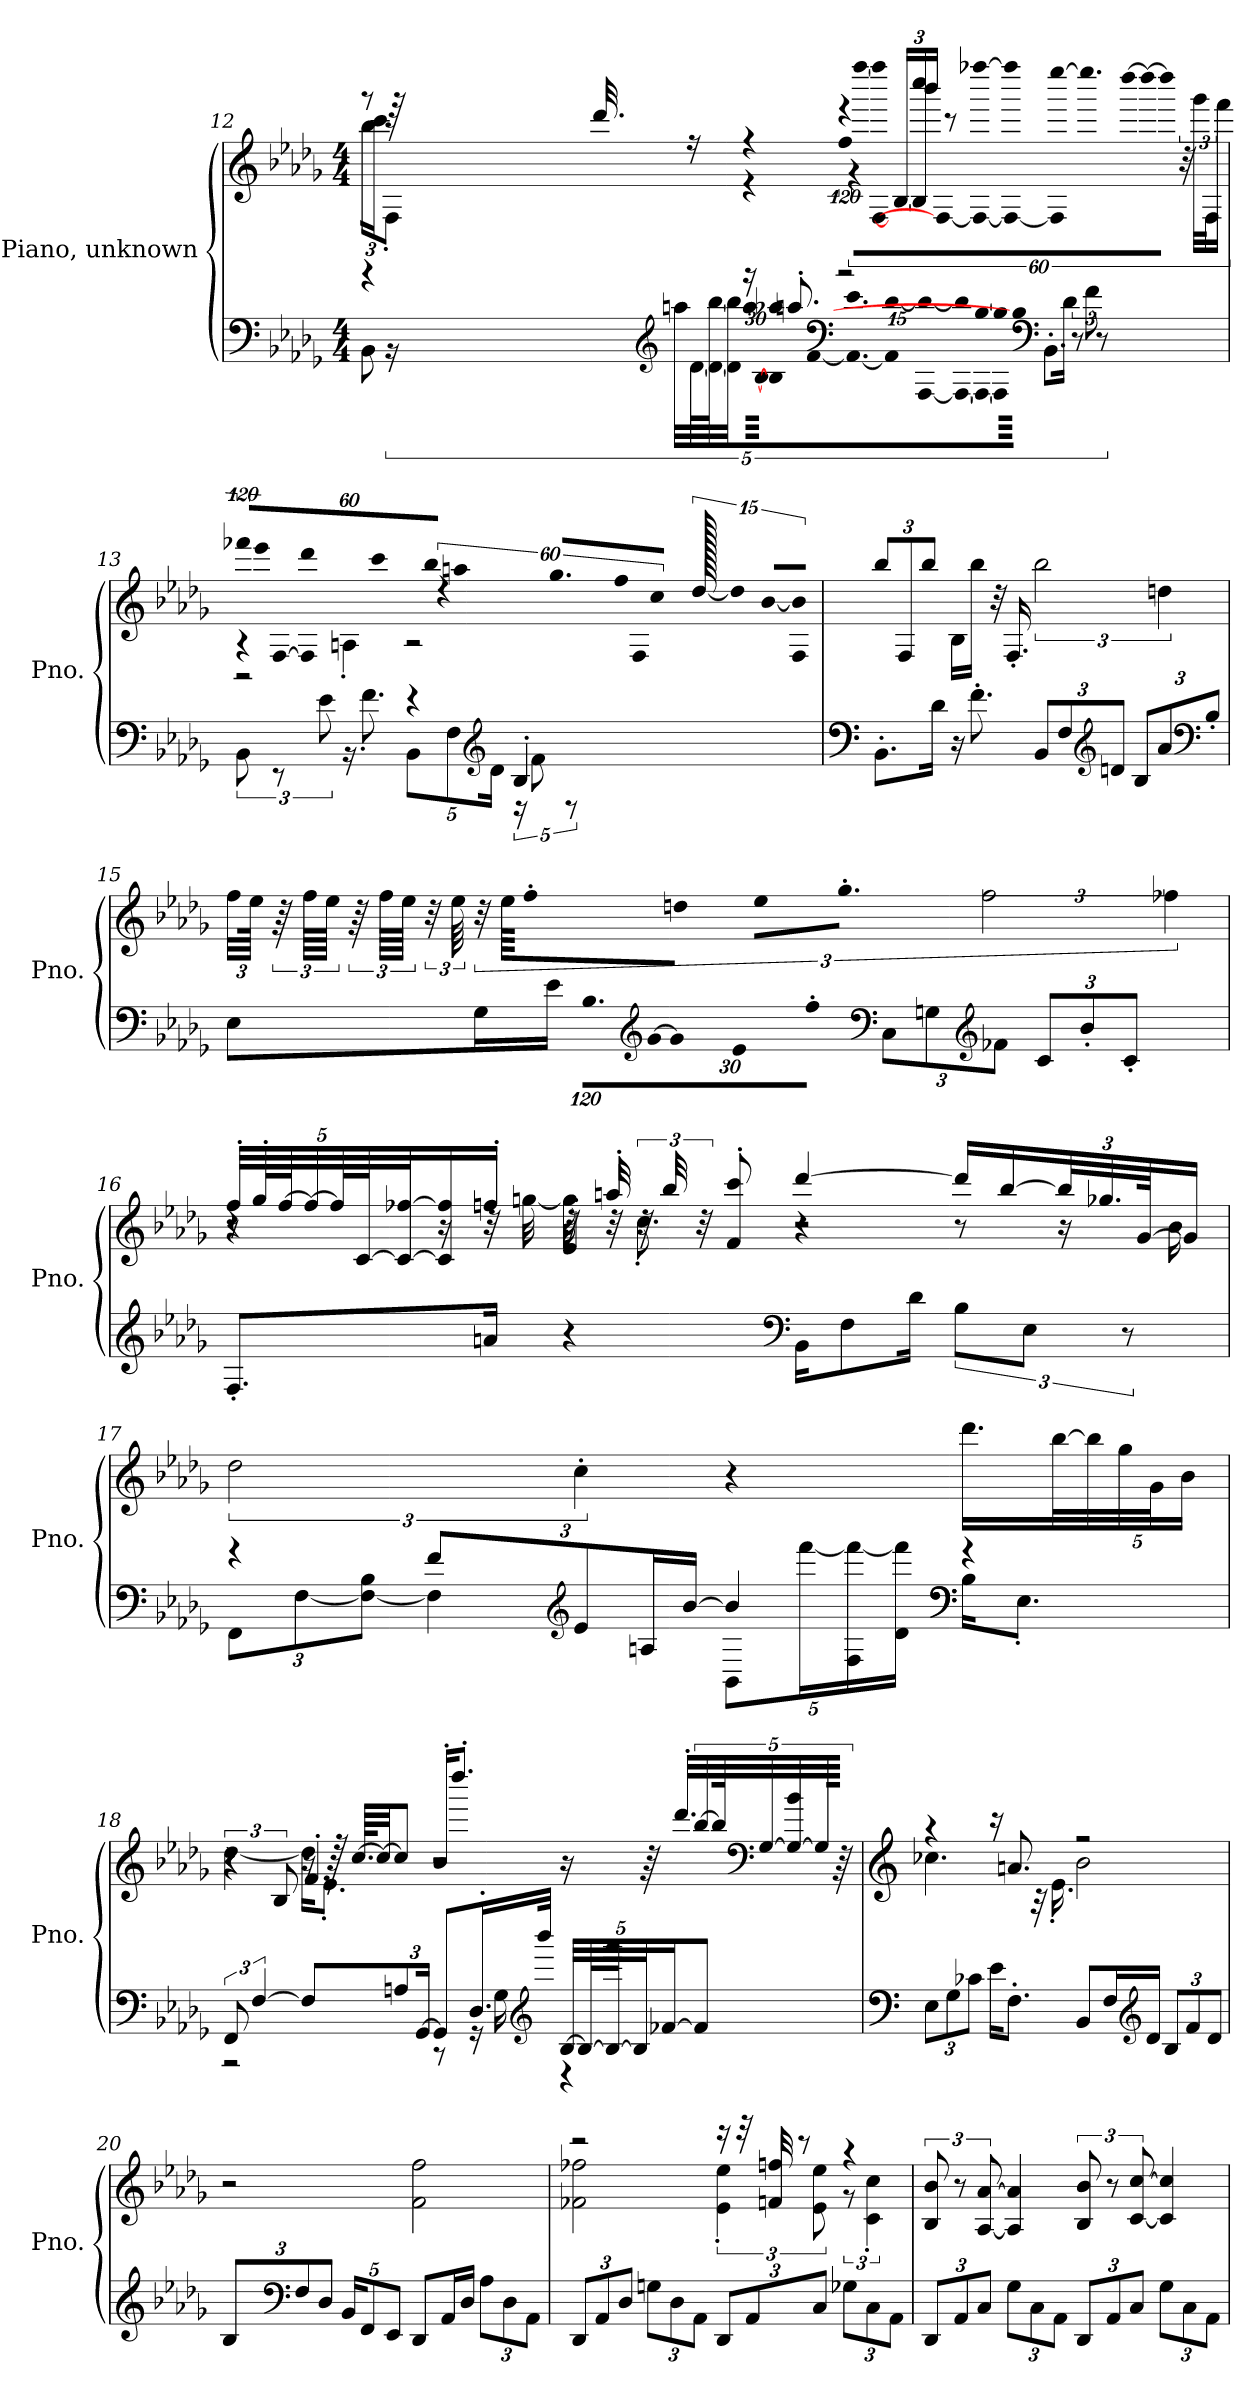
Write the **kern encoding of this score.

**kern	**kern
*part1	*part1
*staff2	*staff1
*I"Piano, unknown	*
*I'Pno.	*
!!LO:PB:g=z
*clefF4	*clefG2
*k[b-e-a-d-g-]	*k[b-e-a-d-g-]
*M4/4	*M4/4
=12	=12
*^	*^
*	*	*	*Xbrackettup
4r	8BB-\	8r	12bb-\L
.	.	.	24ccc\K
.	20r	64r	8F'\J
.	.	32.ddd-/	.
*clefG2	*	*	*
.	40aan\LLL	.	.
.	.	16r	.
.	[80d-\L	.	.
.	80d-\_ [80bb-\J	.	.
.	40d-\] 40bb-\]	.	.
*	*Xbrackettup	*	*
!	!LO:N:vis=64	!	!
16r	960%17aa\L	4r	4r
!	!LO:N:vis=64	!	!
.	[960%17B-\J	.	.
.	1920ryy	.	.
!	!LO:N:vis=32	!	!
.	640%23B-\] 640%23aa-X\	.	.
8.aan'/	.	.	.
!	!LO:N:vis=64	!	!
.	[960%17f\K	.	.
!	!LO:N:vis=32.	!	!
.	1920%103f\_ 1920%103ccc\	.	.
!	!LO:N:vis=64	!	!
.	960%17f\] [960%17bb-\L	.	.
!	!LO:N:vis=64	!	!
.	[960%17F\ 960%17bb-\_	.	.
!	!LO:N:vis=64	!	!
.	960%17F\_ 960%17bb-\]	.	.
!	!LO:N:vis=64	!	!
.	960%17F\_ [960%17gg-\	.	.
!	!LO:N:vis=64	!	!
.	960%17F\] 960%17gg-\_	.	.
.	1920ryy	.	.
!	!LO:N:vis=64	!	!
.	960%17gg-\JJJJ]	.	.
*clefF4	*	*	*
*	*	*	*brackettup
!	!	!	!LO:N:vis=16
2r	8.BB-'\L	4r	1920%107ff\
!	!	!	!LO:N:vis=32
.	.	.	1920%53r
!	!	!	!LO:N:vis=32
.	.	.	[1920%53ffff\LLL
!	!	!	!LO:N:vis=32
.	.	.	[1920%53F\ 1920%53ffff\]
.	.	.	1920ryy
!	!	!	!LO:N:vis=64
.	.	.	640%9F\L_
!	!	!	!LO:N:vis=64
.	.	.	640%9F\_ [640%9ffff-X\
!	!	!	!LO:N:vis=64
.	.	.	640%9F\_ 640%9ffff-\]
!	!	!	!LO:N:vis=64
.	.	.	640%9F\] [640%9eeee-\J
.	16d-\Jk	.	.
.	.	.	36.eeee-\]
.	.	.	[960%13dddd-\JJK
*	*brackettup	*Xbrackettup	*
.	12r	[24B-/LL	.
.	.	.	1920dddd-\_
.	.	.	8dddd-\J]
.	.	24B-/] 24cccc/	.
.	12f\	24bbb-/JJ	.
.	.	8r	.
*	*	*	*brackettup
.	.	.	48r
.	.	.	48ggg-\KLL
.	12r	.	.
.	.	.	24F\
.	.	.	24fff\JJ
960ryy	960ryy	960ryy	.
!!LO:LB:g=z	!!
=13	=13	=13	=13
!	!	!LO:N:vis=16	!
2r	12BB-\	1920%107fff-X/LL	4r
!	!	!LO:N:vis=32	!
.	.	1920%53eee-/L	.
!	!	!LO:N:vis=32	!
.	12r	[1920%53F/J	.
!	!	!LO:N:vis=16	!
.	.	1920%107F/] 1920%107ddd-/	.
!	!	!LO:N:vis=16	!
.	12e-\	1920%107ccc/	.
!	!	!LO:N:vis=32	!
.	.	1920%53bb-/JJk	.
!	!	!LO:N:vis=32	!
.	16r	1920%53r	4An'\
!	!	!LO:N:vis=32	!
.	.	1920%53aan/	.
.	.	1920ryy	.
.	.	18.gg-/LL	.
.	8.f'\	.	.
!	!	!LO:N:vis=32	!
.	.	1920%53ff/L	.
!	!	!LO:N:vis=32	!
.	.	1920%53F/J	.
!	!	!LO:N:vis=16	!
.	.	1920%107cc/JJ	.
4r	10BB-\L	[1920dd-/	2r
.	.	384%115dd-/]	.
.	10F\	.	.
*clefG2	*	*	*
.	20d-\Jk	.	.
4B-'/	20r	.	.
.	10f\	[10b-/L	.
.	10r	10F/ 10b-/]J	.
*v	*v	*	*
*	*v	*v
!!LO:LB:g=z
=14	=14
*clefF4	*
*	*Xbrackettup
8.BB-'\L	12bb-/L
.	12F/
.	12bb-/J
16d-\Jk	.
16r	16B-\LL
8.f'\	16bb-\JJ
.	32r
.	16.F'/
*Xbrackettup	*brackettup
12BB-/L	3bb-\
12F/	.
*clefG2	*
12dn/J	.
12B-/L	.
12a-/	6ddn\
*clefF4	*
12B-'/J	.
!!LO:LB:g=z
=15	=15
*	*Xbrackettup
8E-\L	48ff\LLL
.	96ee-\JJJk
*	*brackettup
.	96r
.	96ff\LLLL
.	96ee-\JJJJ
.	96r
.	96ff\LLLL
.	96ee-\JJJJ
.	48r
.	96ee-\
16G-\L	48r
.	96ee-\KLLL
.	32ff'\J
16e-\JJ	16ddn\JJ
!LO:N:vis=32.	!
1920%103B-\LLL	16ee-\KL
*clefG2	*
!LO:N:vis=64	!
[960%17g-\JK	.
.	8.gg-'\J
!LO:N:vis=16	!
1920%137g-\]	.
!LO:N:vis=16	!
1920%137e-\	.
!LO:N:vis=32	!
640%23ff'\JJk	.
*clefF4	*
12C\L	3ff\
12Gn\	.
*clefG2	*
12f-X\J	.
12c/L	.
12b-'/	6ff-X\
12c'/J	.
!!LO:LB:g=z
=16	=16
*	*Xbrackettup
*	*^
*	*	*^
8.F'/L	40ff'/LLL	8r	4r
.	80gg-'/L	.	.
.	[80ff/J	.	.
.	40ff/_	.	.
.	80ff/L]	.	.
.	[80c/J	.	.
.	40c/_ [40ff-X/J	.	.
.	16c/] 16ff-/]	16r	.
16an/Jk	16ffn'/JJ	32r	.
.	.	[32ggn\	.
4r	32r	32gg\]	4e-'/
.	32aan'/	32r	.
*	*brackettup	*	*
.	48r	8.cc'\	.
.	48bb-/	.	.
.	48r	.	.
.	8f/' 8ccc/'	.	.
*clefF4	*	*	*
16BB-\KL	[4ddd-/	4r	2r
8F\	.	.	.
16d-\Jk	.	.	.
*brackettup	*	*	*
12B-\L	16ddd-/LL]	8r	.
.	[16bb-/	.	.
12E-\J	.	.	.
*	*Xbrackettup	*	*
.	48bb-/L]	16r	.
.	48.gg-X/	.	.
12r	.	.	.
.	[96g-/JK	.	.
.	16g-/JJ]	16b-\	.
*	*v	*v	*v
!!LO:LB:g=z
=17	=17
*^	*
*	*Xbrackettup	*brackettup
4r	12FF\L	3dd-\
.	[12F\	.
.	12F\_ 12B-\J	.
12f/L	4F\]	.
*clefG2	*	*
12e-/	.	6cc'\
24An/L	.	.
[24b-/JJ	.	.
4b-/]	10BB-\L	4r
.	[20fff\L	.
.	20F\ 20fff\_	.
.	20d-\ 20fff\]JJ	.
*clefF4	*	*
4r	16B-\KL	16.ddd-\LL
.	8.E-'\J	.
.	.	[32bb-\L
*	*	*Xbrackettup
.	.	40bb-\]
.	.	40gg-\
.	.	40g-\J
.	.	20b-\JJ
!!LO:PB:g=z
=18	=18	=18
*brackettup	*	*brackettup
*	*	*^
*	*	*	*^
12FF/	2r	6r	[4dd-\	4r
[6F/	.	.	.	.
.	.	12B-/	.	.
8F/L]	.	16r	16dd-\KL]	4f'/
.	.	128r	8.e-'\J	.
.	.	[64.cc/KLLL	.	.
.	.	32cc/JJ_	.	.
*Xbrackettup	*	*	*	*
12An/	.	8cc/J]	.	.
[24GG-/Jk	.	.	.	.
8GG-/L]	8r	16b-'/KL	2r	2r
.	.	8.dddd-'/J	.	.
16.D-'/L	16r	.	.	.
.	16G-\	.	.	.
*clefG2	*	*	*	*
32bbb-/JJk	.	.	.	.
[40B-/LLL	4r	16r	.	.
80B-/L_	.	.	.	.
80B-/_ 80ggg-/J	.	.	.	.
40B-/J]	.	.	.	.
.	.	64r	.	.
[20f-X/J	.	.	.	.
.	.	32.ddd-'/LLL	.	.
8f-/J]	.	[40bb-/	.	.
.	.	80bb-/K]	.	.
*	*	*clefF4	*	*
.	.	[40G-/	.	.
.	.	40G-/_ 40b-/	.	.
.	.	40G-/JJJ]	.	.
.	.	80r	.	.
*v	*v	*	*	*
*	*v	*v	*v
!!LO:LB:g=z
=19	=19
*clefF4	*clefG2
*	*^
12E-\L	4r	4.cc-X\
12G-\	.	.
12c-X\J	.	.
16e-\KL	16r	.
8.F'\J	8.an/	.
.	.	32r
.	.	16.e-'\
8BB-/L	2r	2b-\
16F/L	.	.
*clefG2	*	*
16d-/JJ	.	.
12B-/L	.	.
12f/	.	.
12d-/J	.	.
*	*v	*v
=20	=20
12B-/L	2r
*clefF4	*
12F/	.
12D-/J	.
20BB-/KL	.
10FF/	.
10EE-/J	.
8DD-/L	2f\ 2ff\
16AA-/L	.
16D-/JJ	.
12A-\L	.
12D-\	.
12AA-\J	.
!!LO:LB:g=z
=21	=21
*	*^
12DD-/L	2r	2f-X\ 2ff-X\
12AA-/	.	.
12D-/J	.	.
12Gn\L	.	.
12D-\	.	.
12AA-\J	.	.
12DD-/L	16r	6e-\' 6ee-\'
.	32r	.
12AA-/	.	.
.	32fn/ 32ffn/	.
.	8r	.
12C/J	.	12e-\ 12ee-\
12G-X\L	4r	12r
12C\	.	6c\' 6cc\'
12AA-\J	.	.
*	*v	*v
=22	=22
12DD-/L	12B-/ 12b-/
12AA-/	12r
12C/J	[12A-/ [12a-/
12G-\L	4A-/] 4a-/]
12C\	.
12AA-\J	.
12DD-/L	12B-/ 12b-/
12AA-/	12r
12C/J	[12c/ [12cc/
12G-\L	4c/] 4cc/]
12C\	.
12AA-\J	.
=	=
*-	*-
